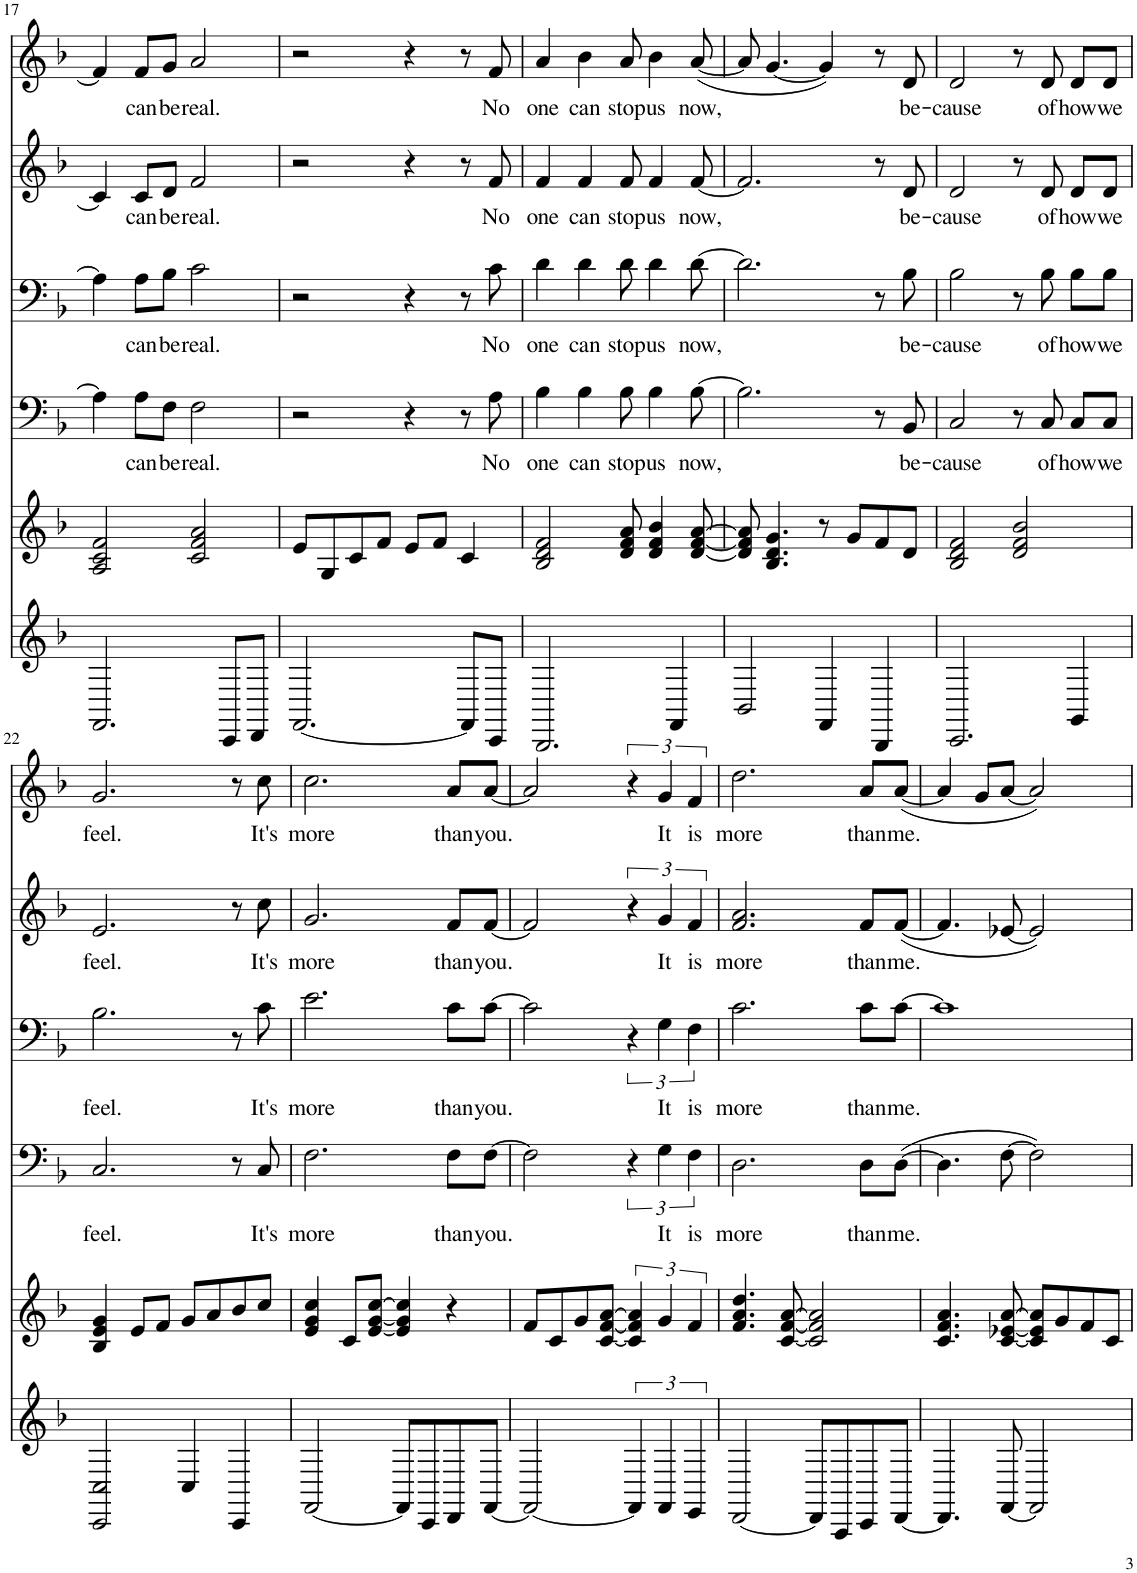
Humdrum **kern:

**kern	**kern	**kern	**text	**kern	**text	**kern	**text	**kern	**text
*part6	*part5	*part4	*part4	*part3	*part3	*part2	*part2	*part1	*part1
*staff6	*staff5	*staff4	*staff4	*staff3	*staff3	*staff2	*staff2	*staff1	*staff1
*I"Piano	*I"Piano	*I"Bass	*	*I"Tenor	*	*I"Alto	*	*I"Soprano	*
*I'Pno	*I'Pno	*	*	*	*	*	*	*	*
!!LO:PB:g=z
*clefG2	*clefG2	*clefF4	*	*clefF4	*	*clefG2	*	*clefG2	*
*k[b-]	*k[b-]	*k[b-]	*	*k[b-]	*	*k[b-]	*	*k[b-]	*
*F:	*F:	*F:	*	*F:	*	*F:	*	*F:	*
*M4/4	*M4/4	*M4/4	*	*M4/4	*	*M4/4	*	*M4/4	*
=17	=17	=17	=17	=17	=17	=17	=17	=17	=17
2.FF/	2A/ 2c/ 2f/	4A\]	.	4A\]	.	4c/]	.	4f/]	.
!	!	!	!LO:LY:b	!	!LO:LY:b	!	!LO:LY:b	!	!LO:LY:b
.	.	8A\L	can	8A\L	can	8c/L	can	8f/L	can
!	!	!	!LO:LY:b	!	!LO:LY:b	!	!LO:LY:b	!	!LO:LY:b
.	.	8F\J	be	8B-\J	be	8d/J	be	8g/J	be
!	!	!	!LO:LY:b	!	!LO:LY:b	!	!LO:LY:b	!	!LO:LY:b
.	2c/ 2f/ 2a/	2F\	real.	2c\	real.	2f/	real.	2a/	real.
8CC/L	.	.	.	.	.	.	.	.	.
8DD/J	.	.	.	.	.	.	.	.	.
=18	=18	=18	=18	=18	=18	=18	=18	=18	=18
[2.FF/	8e/L	2r	.	2r	.	2r	.	2r	.
.	8G/	.	.	.	.	.	.	.	.
.	8c/	.	.	.	.	.	.	.	.
.	8f/J	.	.	.	.	.	.	.	.
.	8e/L	4r	.	4r	.	4r	.	4r	.
.	8f/J	.	.	.	.	.	.	.	.
8FF/L]	4c/	8r	.	8r	.	8r	.	8r	.
!	!	!	!LO:LY:b	!	!LO:LY:b	!	!LO:LY:b	!	!LO:LY:b
8CC/J	.	8A\	No	8c\	No	8f/	No	8f/	No
=19	=19	=19	=19	=19	=19	=19	=19	=19	=19
!	!	!	!LO:LY:b	!	!LO:LY:b	!	!LO:LY:b	!	!LO:LY:b
2.BBB-/	2B-/ 2d/ 2f/	4B-\	one	4d\	one	4f/	one	4a/	one
!	!	!	!LO:LY:b	!	!LO:LY:b	!	!LO:LY:b	!	!LO:LY:b
.	.	4B-\	can	4d\	can	4f/	can	4b-\	can
!	!	!	!LO:LY:b	!	!LO:LY:b	!	!LO:LY:b	!	!LO:LY:b
.	8d/ 8f/ 8a/	8B-\	stop	8d\	stop	8f/	stop	8a/	stop
!	!	!	!LO:LY:b	!	!LO:LY:b	!	!LO:LY:b	!	!LO:LY:b
.	4d/ 4f/ 4b-/	4B-\	us	4d\	us	4f/	us	4b-\	us
4FF/	.	.	.	.	.	.	.	.	.
!	!	!	!LO:LY:b	!	!LO:LY:b	!	!LO:LY:b	!	!LO:LY:b
.	[8d/ [8f/ [8a/	[8B-\	now,	[8d\	now,	[8f/	now,	([8a/	now,
=20	=20	=20	=20	=20	=20	=20	=20	=20	=20
2BB-/	8d/] 8f/] 8a/]	2.B-\]	.	2.d\]	.	2.f/]	.	8a/]	.
.	4.B-/ 4.d/ 4.g/	.	.	.	.	.	.	[4.g/	.
4FF/	8r	.	.	.	.	.	.	4g/])	.
.	8g/L	.	.	.	.	.	.	.	.
4BBB-/	8f/	8r	.	8r	.	8r	.	8r	.
!	!	!	!LO:LY:b	!	!LO:LY:b	!	!LO:LY:b	!	!LO:LY:b
.	8d/J	8BB-/	be-	8B-\	be-	8d/	be-	8d/	be-
=21	=21	=21	=21	=21	=21	=21	=21	=21	=21
!	!	!	!LO:LY:b	!	!LO:LY:b	!	!LO:LY:b	!	!LO:LY:b
2.CC/	2B-/ 2d/ 2f/	2C/	-cause	2B-\	-cause	2d/	-cause	2d/	-cause
.	2d/ 2f/ 2b-/	8r	.	8r	.	8r	.	8r	.
!	!	!	!LO:LY:b	!	!LO:LY:b	!	!LO:LY:b	!	!LO:LY:b
.	.	8C/	of	8B-\	of	8d/	of	8d/	of
!	!	!	!LO:LY:b	!	!LO:LY:b	!	!LO:LY:b	!	!LO:LY:b
4GG/	.	8C/L	how	8B-\L	how	8d/L	how	8d/L	how
!	!	!	!LO:LY:b	!	!LO:LY:b	!	!LO:LY:b	!	!LO:LY:b
.	.	8C/J	we	8B-\J	we	8d/J	we	8d/J	we
!!LO:LB:g=z
=22	=22	=22	=22	=22	=22	=22	=22	=22	=22
!	!	!	!LO:LY:b	!	!LO:LY:b	!	!LO:LY:b	!	!LO:LY:b
2CC/ 2C/	4B-/ 4e/ 4g/	2.C/	feel.	2.B-\	feel.	2.e/	feel.	2.g/	feel.
.	8e/L	.	.	.	.	.	.	.	.
.	8f/J	.	.	.	.	.	.	.	.
4C/	8g/L	.	.	.	.	.	.	.	.
.	8a/	.	.	.	.	.	.	.	.
4CC/	8b-/	8r	.	8r	.	8r	.	8r	.
!	!	!	!LO:LY:b	!	!LO:LY:b	!	!LO:LY:b	!	!LO:LY:b
.	8cc/J	8C/	It's	8c\	It's	8cc\	It's	8cc\	It's
=23	=23	=23	=23	=23	=23	=23	=23	=23	=23
!	!	!	!LO:LY:b	!	!LO:LY:b	!	!LO:LY:b	!	!LO:LY:b
[2FF/	4e/ 4g/ 4cc/	2.F\	more	2.e\	more	2.g/	more	2.cc\	more
.	8c/L	.	.	.	.	.	.	.	.
.	[8e/ [8g/ [8cc/J	.	.	.	.	.	.	.	.
8FF/L]	4e/] 4g/] 4cc/]	.	.	.	.	.	.	.	.
8CC/	.	.	.	.	.	.	.	.	.
!	!	!	!LO:LY:b	!	!LO:LY:b	!	!LO:LY:b	!	!LO:LY:b
8DD/	4r	8F\L	than	8c\L	than	8f/L	than	8a/L	than
!	!	!	!LO:LY:b	!	!LO:LY:b	!	!LO:LY:b	!	!LO:LY:b
[8FF/J	.	[8F\J	you.	[8c\J	you.	[8f/J	you.	[8a/J	you.
=24	=24	=24	=24	=24	=24	=24	=24	=24	=24
2FF/_	8f/L	2F\]	.	2c\]	.	2f/]	.	2a/]	.
.	8c/	.	.	.	.	.	.	.	.
.	8g/	.	.	.	.	.	.	.	.
.	[8c/ [8f/ [8a/J	.	.	.	.	.	.	.	.
6FF/]	6c/] 6f/] 6a/]	6r	.	6r	.	6r	.	6r	.
!	!	!	!LO:LY:b	!	!LO:LY:b	!	!LO:LY:b	!	!LO:LY:b
6FF/	6g/	6G\	It	6G\	It	6g/	It	6g/	It
!	!	!	!LO:LY:b	!	!LO:LY:b	!	!LO:LY:b	!	!LO:LY:b
6EE/	6f/	6F\	is	6F\	is	6f/	is	6f/	is
=25	=25	=25	=25	=25	=25	=25	=25	=25	=25
!	!	!	!LO:LY:b	!	!LO:LY:b	!	!LO:LY:b	!	!LO:LY:b
[2DD/	4.f/ 4.a/ 4.dd/	2.D\	more	2.c\	more	2.f/ 2.a/	more	2.dd\	more
.	[8c/ [8f/ [8a/	.	.	.	.	.	.	.	.
8DD/L]	2c/] 2f/] 2a/]	.	.	.	.	.	.	.	.
8AAA/	.	.	.	.	.	.	.	.	.
!	!	!	!LO:LY:b	!	!LO:LY:b	!	!LO:LY:b	!	!LO:LY:b
8CC/	.	8D\L	than	8c\L	than	8f/L	than	8a/L	than
!	!	!	!LO:LY:b	!	!LO:LY:b	!	!LO:LY:b	!	!LO:LY:b
[8DD/J	.	([8D\J	me.	[8c\J	me.	([8f/J	me.	([8a/J	me.
=26	=26	=26	=26	=26	=26	=26	=26	=26	=26
4.DD/]	4.c/ 4.f/ 4.a/	4.D\]	.	1c]	.	4.f/]	.	4a/]	.
.	.	.	.	.	.	.	.	8g/L	.
[8FF/	[8c/ [8e-X/ [8a/	[8F\	.	.	.	[8e-X/	.	[8a/J	.
2FF/]	8c/] 8e-/] 8a/]L	2F\])	.	.	.	2e-/])	.	2a/])	.
.	8g/	.	.	.	.	.	.	.	.
.	8f/	.	.	.	.	.	.	.	.
.	8c/J	.	.	.	.	.	.	.	.
=	=	=	=	=	=	=	=	=	=
*-	*-	*-	*-	*-	*-	*-	*-	*-	*-
